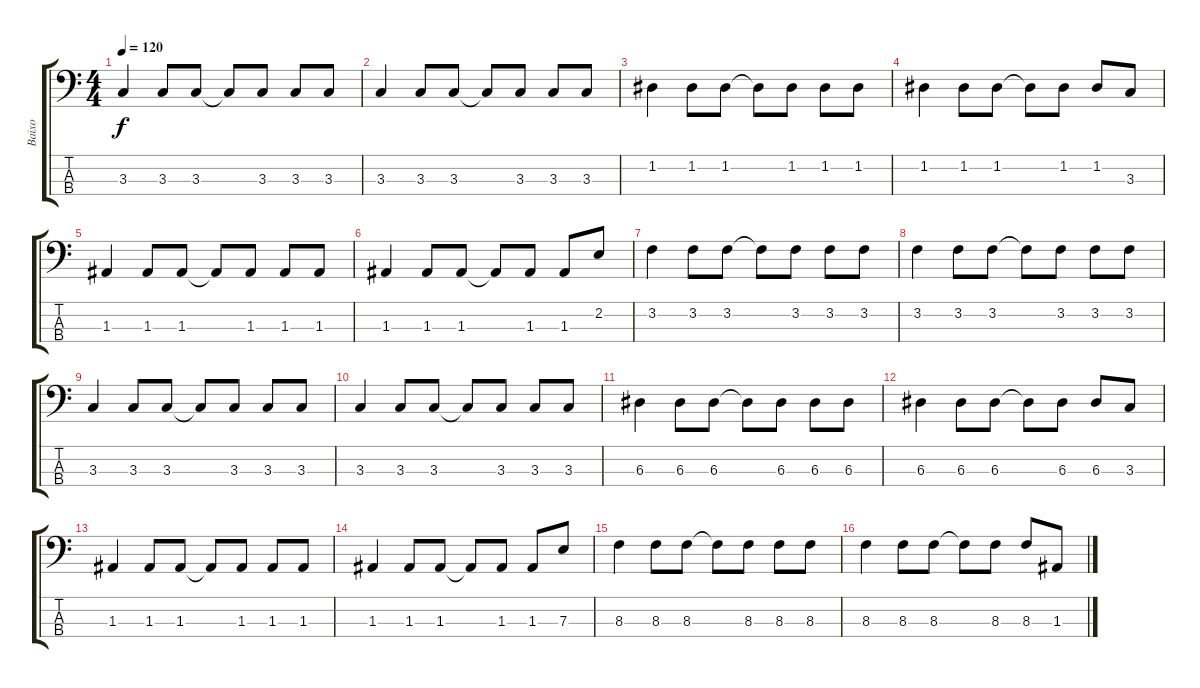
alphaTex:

\track ("Baixo" "Baixo") {instrument electricbasspick}
\staff {score tabs}
\tuning (G2 D2 A1 E1) {hide}
\ts (4 4)
\tempo 120
\clef f4
\ks c
3.3.4{dy f} 3.3.8 3.3.8 3.3{t}.8 3.3.8 3.3.8 3.3.8 |
3.3.4 3.3.8 3.3.8 3.3{t}.8 3.3.8 3.3.8 3.3.8 |
1.2.4 1.2.8 1.2.8 1.2{t}.8 1.2.8 1.2.8 1.2.8 |
1.2.4 1.2.8 1.2.8 1.2{t}.8 1.2.8 1.2.8 3.3.8 |
1.3.4 1.3.8 1.3.8 1.3{t}.8 1.3.8 1.3.8 1.3.8 |
1.3.4 1.3.8 1.3.8 1.3{t}.8 1.3.8 1.3.8 2.2.8 |
3.2.4 3.2.8 3.2.8 3.2{t}.8 3.2.8 3.2.8 3.2.8 |
3.2.4 3.2.8 3.2.8 3.2{t}.8 3.2.8 3.2.8 3.2.8 |
3.3.4 3.3.8 3.3.8 3.3{t}.8 3.3.8 3.3.8 3.3.8 |
3.3.4 3.3.8 3.3.8 3.3{t}.8 3.3.8 3.3.8 3.3.8 |
6.3.4 6.3.8 6.3.8 6.3{t}.8 6.3.8 6.3.8 6.3.8 |
6.3.4 6.3.8 6.3.8 6.3{t}.8 6.3.8 6.3.8 3.3.8 |
1.3.4 1.3.8 1.3.8 1.3{t}.8 1.3.8 1.3.8 1.3.8 |
1.3.4 1.3.8 1.3.8 1.3{t}.8 1.3.8 1.3.8 7.3.8 |
8.3.4 8.3.8 8.3.8 8.3{t}.8 8.3.8 8.3.8 8.3.8 |
8.3.4 8.3.8 8.3.8 8.3{t}.8 8.3.8 8.3.8 1.3.8
